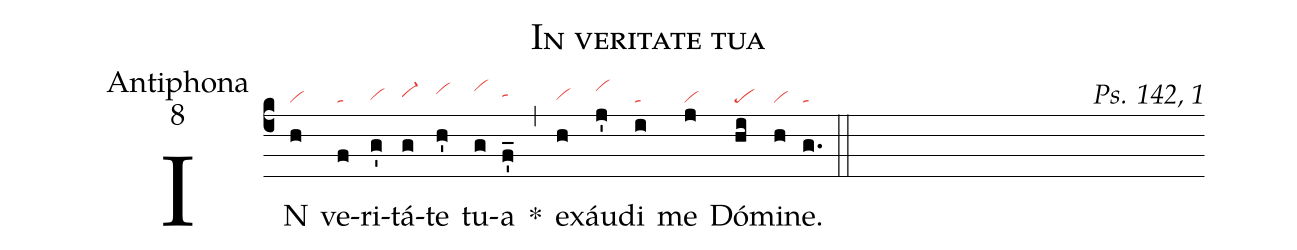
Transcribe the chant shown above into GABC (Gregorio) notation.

name:In veritate tua;
office-part:Antiphona;
mode:8;
commentary:Ps. 142, 1;
nabc-lines:1;
%%
(c4)
IN(h|vi) ve(f|ta)ri(g'|vihg)tá(g|vi-hh)te(h'|vihi) tu(g|vihj)a(f'_|tahh) *(,)
ex(h|vihg)áu(j'|vihj)di(i|ta) me(j|vi) Dó(hi|pe)mi(h|vi)ne.(g.|ta) (::)
